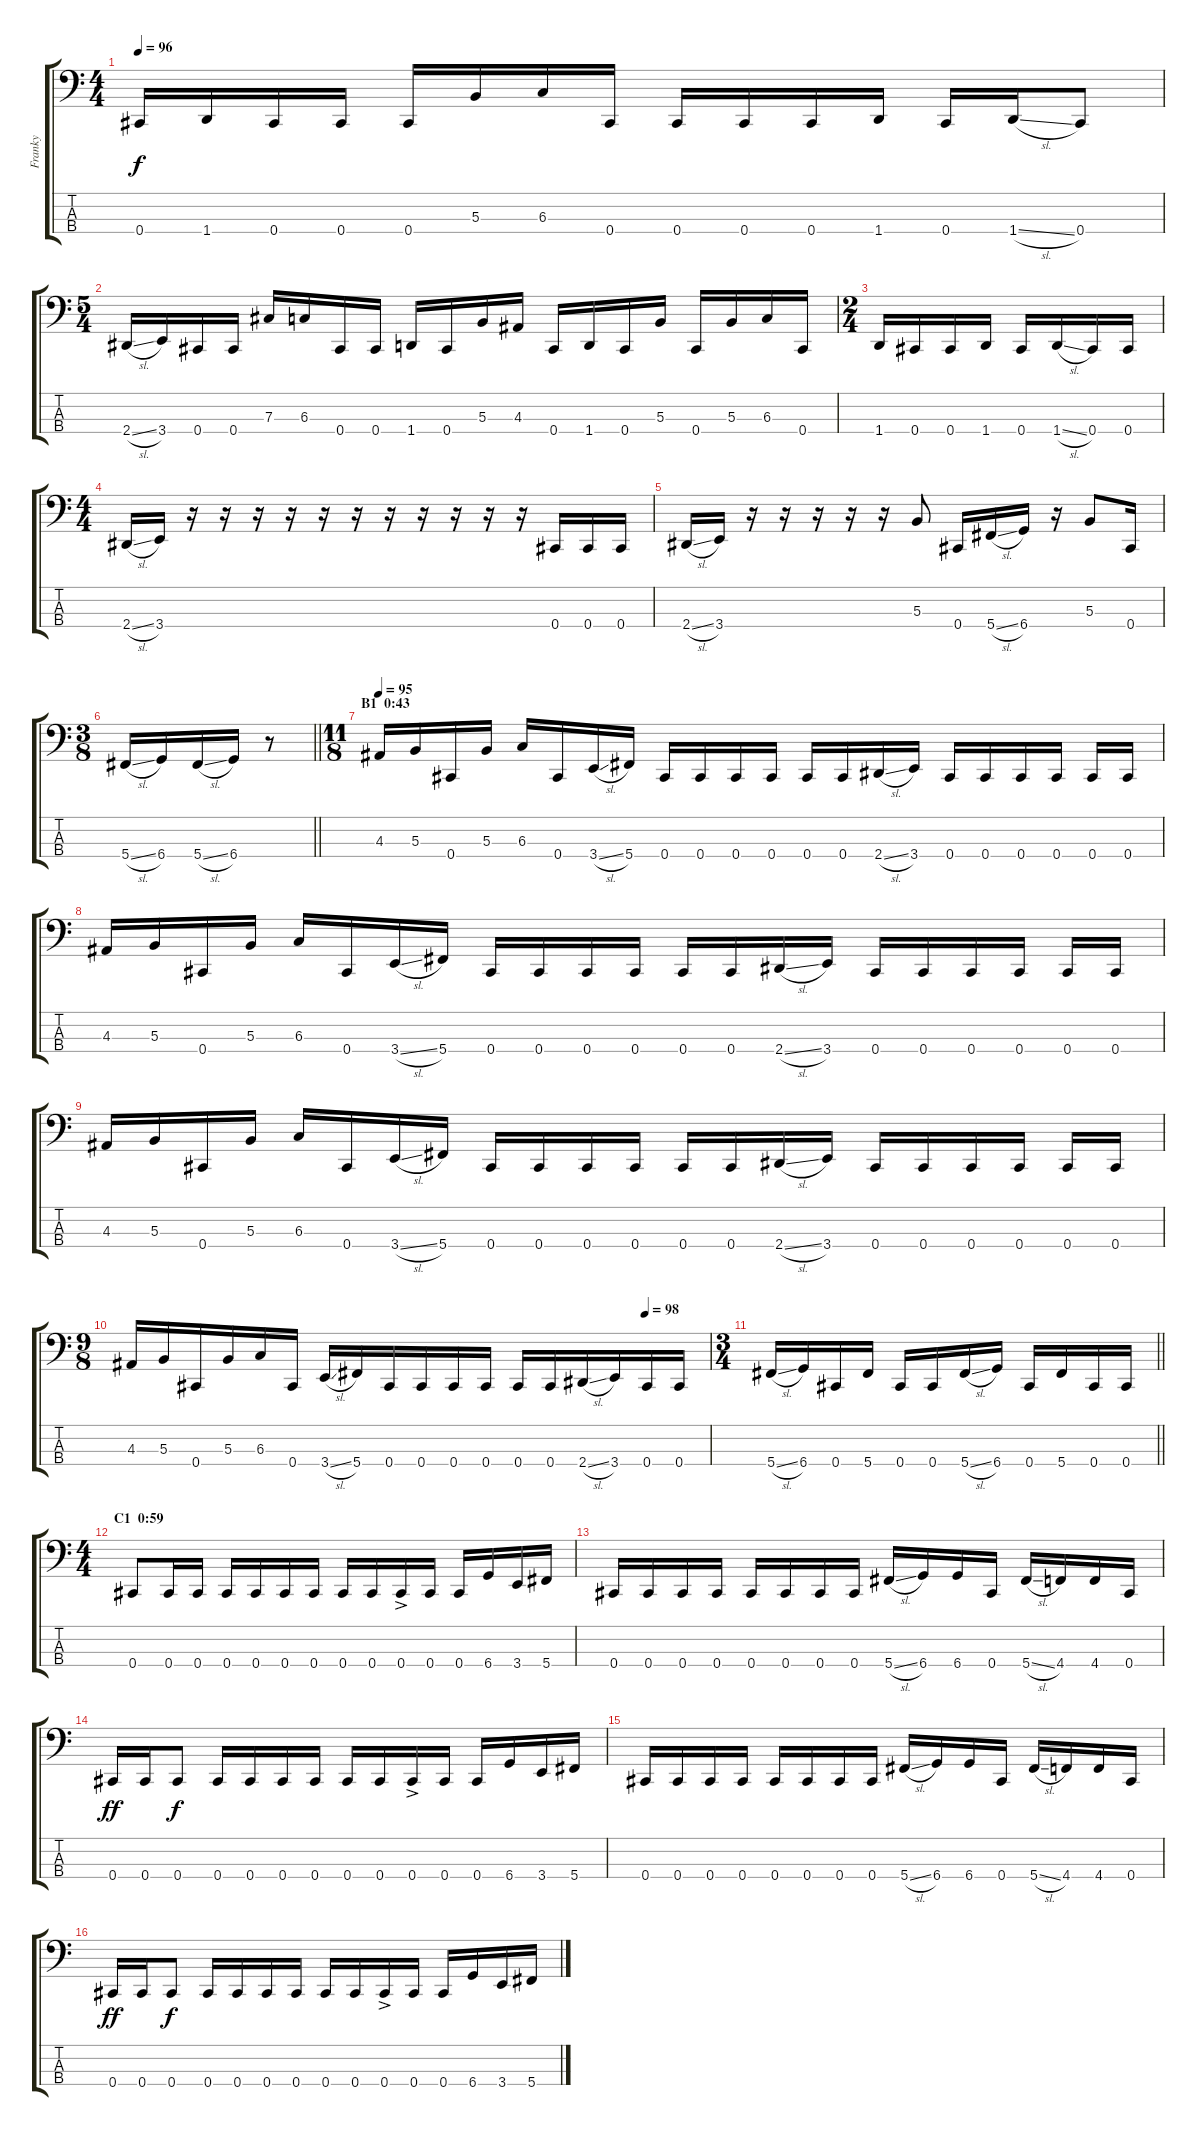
\track ("Franky" "Franky") {instrument electricbassfinger}
\staff {score tabs}
\tuning (E2 B1 Gb1 Db1) {hide}
\ts (4 4)
\tempo 96
\clef f4
\ks c
0.4.16{dy f} 1.4.16 0.4.16 0.4.16 0.4.16 5.3.16 6.3.16 0.4.16 0.4.16 0.4.16 0.4.16 1.4.16 0.4.16 1.4{sl}.16 0.4.8 |
\ts (5 4)
2.4{sl}.16 3.4.16 0.4.16 0.4.16 7.3.16 6.3.16 0.4.16 0.4.16 1.4.16 0.4.16 5.3.16 4.3.16 0.4.16 1.4.16 0.4.16 5.3.16 0.4.16 5.3.16 6.3.16 0.4.16 |
\ts (2 4)
1.4.16 0.4.16 0.4.16 1.4.16 0.4.16 1.4{sl}.16 0.4.16 0.4.16 |
\ts (4 4)
2.4{sl}.16 3.4.16 r.16 r.16 r.16 r.16 r.16 r.16 r.16 r.16 r.16 r.16 r.16 0.4.16 0.4.16 0.4.16 |
2.4{sl}.16 3.4.16 r.16 r.16 r.16 r.16 r.16 5.3.8 0.4.16 5.4{sl}.16 6.4.16 r.16 5.3.8 0.4.16 |
\ts (3 8)
\barLineRight lightlight
5.4{sl}.16 6.4.16 5.4{sl}.16 6.4.16 r.8 |
\ts (11 8)
\section ("" "B1  0:43")
\tempo 95
4.3.16 5.3.16 0.4.16 5.3.16 6.3.16 0.4.16 3.4{sl}.16 5.4.16 0.4.16 0.4.16 0.4.16 0.4.16 0.4.16 0.4.16 2.4{sl}.16 3.4.16 0.4.16 0.4.16 0.4.16 0.4.16 0.4.16 0.4.16 |
4.3.16 5.3.16 0.4.16 5.3.16 6.3.16 0.4.16 3.4{sl}.16 5.4.16 0.4.16 0.4.16 0.4.16 0.4.16 0.4.16 0.4.16 2.4{sl}.16 3.4.16 0.4.16 0.4.16 0.4.16 0.4.16 0.4.16 0.4.16 |
4.3.16 5.3.16 0.4.16 5.3.16 6.3.16 0.4.16 3.4{sl}.16 5.4.16 0.4.16 0.4.16 0.4.16 0.4.16 0.4.16 0.4.16 2.4{sl}.16 3.4.16 0.4.16 0.4.16 0.4.16 0.4.16 0.4.16 0.4.16 |
\ts (9 8)
\tempo (98 0.8888888888888888)
4.3.16 5.3.16 0.4.16 5.3.16 6.3.16 0.4.16 3.4{sl}.16 5.4.16 0.4.16 0.4.16 0.4.16 0.4.16 0.4.16 0.4.16 2.4{sl}.16 3.4.16 0.4.16 0.4.16 |
\ts (3 4)
\barLineRight lightlight
5.4{sl}.16 6.4.16 0.4.16 5.4.16 0.4.16 0.4.16 5.4{sl}.16 6.4.16 0.4.16 5.4.16 0.4.16 0.4.16 |
\ts (4 4)
\section ("" "C1  0:59")
0.4.8 0.4.16 0.4.16 0.4.16 0.4.16 0.4.16 0.4.16 0.4.16 0.4.16 0.4{ac}.16 0.4.16 0.4.16 6.4.16 3.4.16 5.4.16 |
0.4.16 0.4.16 0.4.16 0.4.16 0.4.16 0.4.16 0.4.16 0.4.16 5.4{sl}.16 6.4.16 6.4.16 0.4.16 5.4{sl}.16 4.4.16 4.4.16 0.4.16 |
0.4.16{dy ff} 0.4.16 0.4.8{dy f} 0.4.16 0.4.16 0.4.16 0.4.16 0.4.16 0.4.16 0.4{ac}.16 0.4.16 0.4.16 6.4.16 3.4.16 5.4.16 |
0.4.16 0.4.16 0.4.16 0.4.16 0.4.16 0.4.16 0.4.16 0.4.16 5.4{sl}.16 6.4.16 6.4.16 0.4.16 5.4{sl}.16 4.4.16 4.4.16 0.4.16 |
0.4.16{dy ff} 0.4.16 0.4.8{dy f} 0.4.16 0.4.16 0.4.16 0.4.16 0.4.16 0.4.16 0.4{ac}.16 0.4.16 0.4.16 6.4.16 3.4.16 5.4.16
